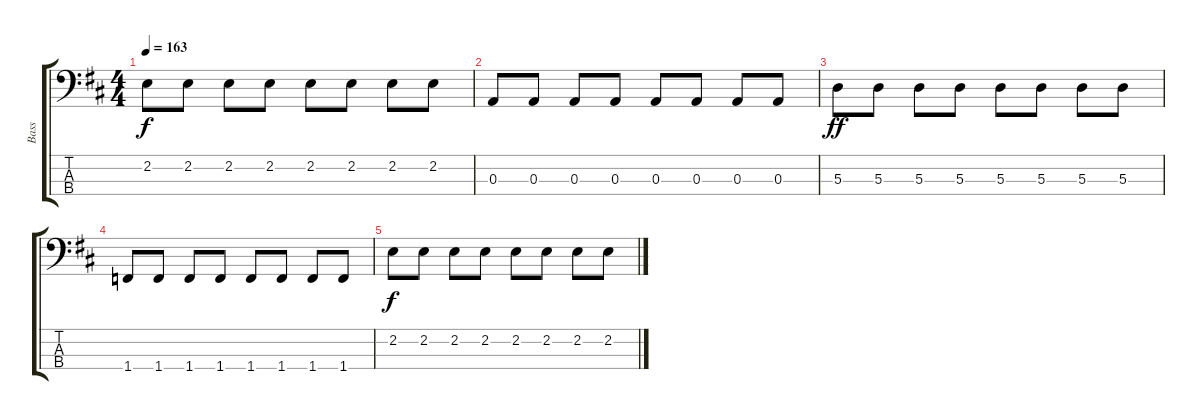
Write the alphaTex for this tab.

\track ("Bass" "Bass") {instrument electricbasspick}
\staff {score tabs}
\tuning (G2 D2 A1 E1) {hide}
\ts (4 4)
\tempo 163
\clef f4
\ks d
2.2.8{dy f} 2.2.8 2.2.8 2.2.8 2.2.8 2.2.8 2.2.8 2.2.8 |
0.3.8 0.3.8 0.3.8 0.3.8 0.3.8 0.3.8 0.3.8 0.3.8 |
5.3.8{dy ff} 5.3.8 5.3.8 5.3.8 5.3.8 5.3.8 5.3.8 5.3.8 |
1.4.8 1.4.8 1.4.8 1.4.8 1.4.8 1.4.8 1.4.8 1.4.8 |
2.2.8{dy f} 2.2.8 2.2.8 2.2.8 2.2.8 2.2.8 2.2.8 2.2.8
